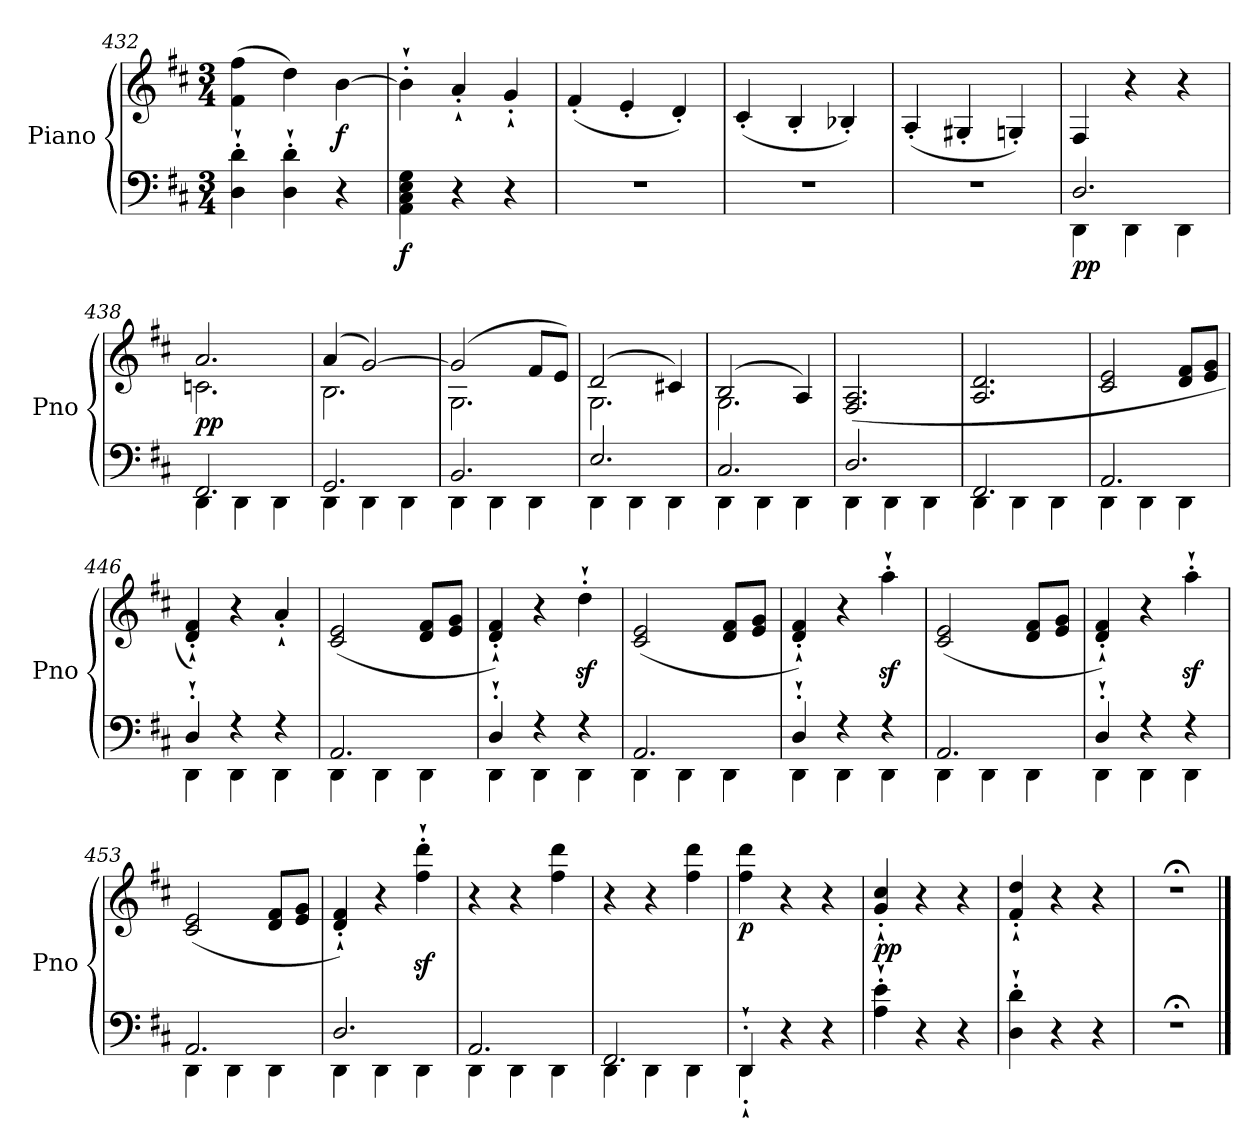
**kern	**kern	**dynam
*part1	*part1	*part1
*staff2	*staff1	*staff1/2
*I"Piano	*	*
*I'Pno	*	*
*clefF4	*clefG2	*
*k[f#c#]	*k[f#c#]	*
*M3/4	*M3/4	*
=432	=432	=432
4D\'` 4d\'`	(4f#\ 4ff#\	.
4D\'` 4d\'`	4dd\)	.
!	!	!LO:DY:b
4r	[4b\	f
=433	=433	=433
!	!	!LO:DY:b=2
4AA\ 4C#\ 4E\ 4G\	4b'`\]	f
4r	4a'`/	.
4r	4g'`/	.
!!LO:LB:g=z
=434	=434	=434
!	!	!LO:DY:b
2.r	(4f#'/	other-dynamics
.	4e'/	.
.	4d'/)	.
=435	=435	=435
2.r	(4c#'/	.
.	4B'/	.
.	4B-X'/)	.
=436	=436	=436
2.r	(4A'/	.
.	4G#X'/	.
.	4Gn'/)	.
=437	=437	=437
*^	*	*
!	!	!	!LO:DY:b=2
2.D/	4DD\	4F#/	pp
.	4DD\	4r	.
.	4DD\	4r	.
=438	=438	=438	=438
*	*	*^	*
!	!	!	!	!LO:DY:b
2.FF#/	4DD\	2.a/	2.cn\	pp
.	4DD\	.	.	.
.	4DD\	.	.	.
=439	=439	=439	=439	=439
2.GG/	4DD\	(4a/	2.B\	.
.	4DD\	[2g/)	.	.
.	4DD\	.	.	.
=440	=440	=440	=440	=440
2.BB/	4DD\	(2g/]	2.G\	.
.	4DD\	.	.	.
.	4DD\	8f#/L	.	.
.	.	8e/J)	.	.
=441	=441	=441	=441	=441
2.E/	4DD\	(2d/	2.G\	.
.	4DD\	.	.	.
.	4DD\	4c#X/)	.	.
!!LO:LB:g=z	!!
=442	=442	=442	=442	=442
2.C#/	4DD\	(2B/	2.G\	.
.	4DD\	.	.	.
.	4DD\	4A/)	.	.
*	*	*v	*v	*
!!LO:LB:g=z
=443	=443	=443	=443
2.D/	4DD\	(2.F#/ 2.A/	.
.	4DD\	.	.
.	4DD\	.	.
=444	=444	=444	=444
2.FF#/	4DD\	2.A/ 2.d/	.
.	4DD\	.	.
.	4DD\	.	.
=445	=445	=445	=445
2.AA/	4DD\	2c#/ 2e/	.
.	4DD\	.	.
!	!	!	!LO:DY:b
.	4DD\	8d/ 8f#/L	other-dynamics
.	.	8e/ 8g/J	.
=446	=446	=446	=446
4D'`/	4DD\	4d/'` 4f#/'`)	.
4r	4DD\	4r	.
4r	4DD\	4a'`/	.
=447	=447	=447	=447
2.AA/	4DD\	(2c#/ 2e/	.
.	4DD\	.	.
.	4DD\	8d/ 8f#/L	.
.	.	8e/ 8g/J	.
=448	=448	=448	=448
4D'`/	4DD\	4d/'` 4f#/'`)	.
4r	4DD\	4r	.
4r	4DD\	4ddz<'`\	.
=449	=449	=449	=449
2.AA/	4DD\	(2c#/ 2e/	.
.	4DD\	.	.
.	4DD\	8d/ 8f#/L	.
.	.	8e/ 8g/J	.
!!LO:LB:g=z
=450	=450	=450	=450
4D'`/	4DD\	4d/'` 4f#/'`)	.
4r	4DD\	4r	.
4r	4DD\	4aaz<'`\	.
=451	=451	=451	=451
2.AA/	4DD\	(2c#/ 2e/	.
.	4DD\	.	.
.	4DD\	8d/ 8f#/L	.
.	.	8e/ 8g/J	.
!!LO:PB:g=z
=452	=452	=452	=452
4D'`/	4DD\	4d/'` 4f#/'`)	.
4r	4DD\	4r	.
4r	4DD\	4aaz<'`\	.
=453	=453	=453	=453
2.AA/	4DD\	(2c#/ 2e/	.
.	4DD\	.	.
.	4DD\	8d/ 8f#/L	.
.	.	8e/ 8g/J	.
=454	=454	=454	=454
2.D/	4DD\	4d/'` 4f#/'`)	.
.	4DD\	4r	.
.	4DD\	4ff#\z<'` 4ddd\z<'`	.
=455	=455	=455	=455
2.AA/	4DD\	4r	.
.	4DD\	4r	.
!	!	!	!LO:DY:b
.	4DD\	4ff#\ 4ddd\	other-dynamics
=456	=456	=456	=456
2.FF#/	4DD\	4r	.
.	4DD\	4r	.
.	4DD\	4ff#\ 4ddd\	.
=457	=457	=457	=457
!	!	!	!LO:DY:b
4DD'`/	4DD'`\	4ff#\ 4ddd\	p
4r	2ryy	4r	.
4r	.	4r	.
*v	*v	*	*
=458	=458	=458
!	!	!LO:DY:b
4A\'` 4e\'`	4g/'` 4cc#/'`	pp
4r	4r	.
4r	4r	.
=459	=459	=459
4D\'` 4d\'`	4f#/'` 4dd/'`	.
4r	4r	.
4r	4r	.
!!LO:LB:g=z
=460	=460	=460
2.r;<	2.r;<	.
==	==	==
*-	*-	*-
